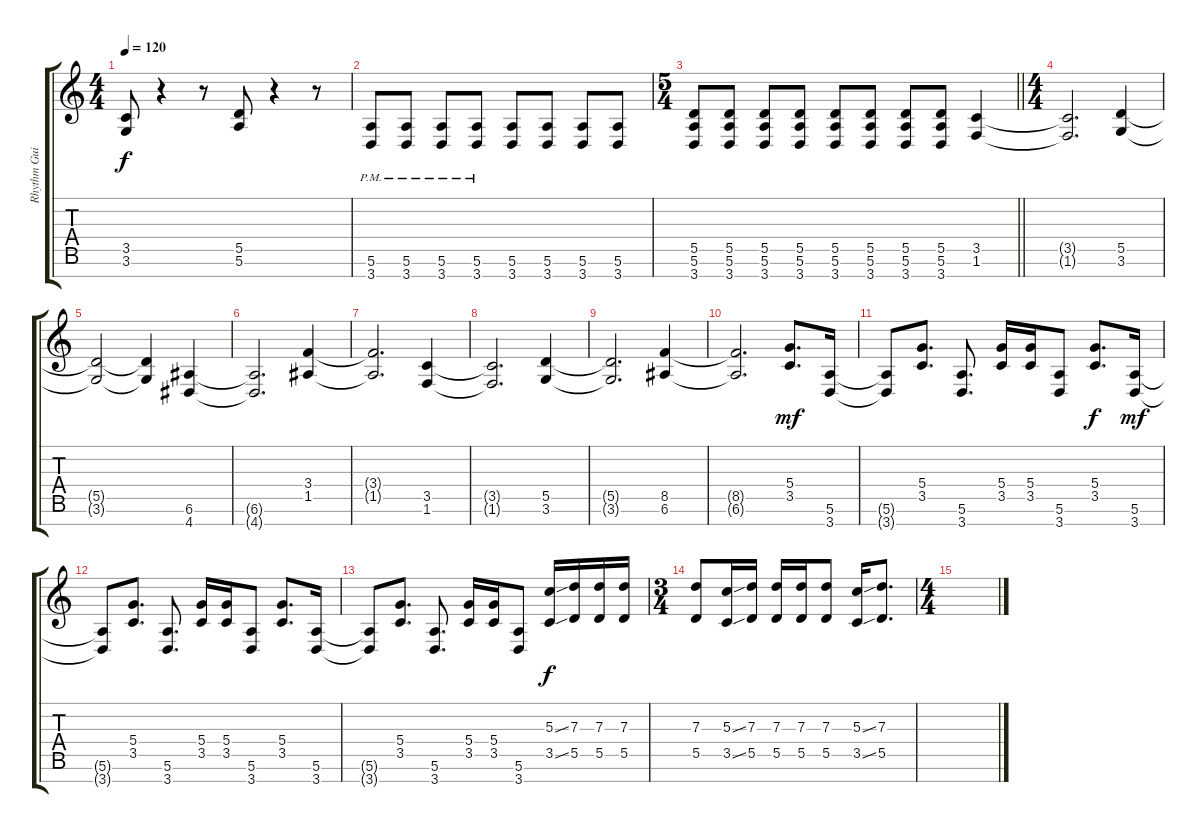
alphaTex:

\track ("Rhythm Guitar" "Rhythm Gui") {instrument overdrivenguitar}
\staff {score tabs}
\tuning (E4 B3 G3 D3 A2 E2 B1) {hide}
\ts (4 4)
\tempo 120
\clef g2
\ks c
(3.5 3.6).8{dy f} r.4 r.8 (5.5 5.6).8 r.4 r.8 |
(5.6{pm} 3.7).8 (5.6{pm} 3.7).8 (5.6{pm} 3.7).8 (5.6{pm} 3.7).8 (5.6 3.7).8 (5.6 3.7).8 (5.6 3.7).8 (5.6 3.7).8 |
\ts (5 4)
\barLineRight lightlight
(5.5 5.6 3.7).8 (5.5 5.6 3.7).8 (5.5 5.6 3.7).8 (5.5 5.6 3.7).8 (5.5 5.6 3.7).8 (5.5 5.6 3.7).8 (5.5 5.6 3.7).8 (5.5 5.6 3.7).8 (3.5 1.6).4 |
\ts (4 4)
\section ("" "")
(3.5{t} 1.6{t}).2{d instrument distortionguitar} (5.5 3.6).4 |
(5.5{t} 3.6{t}).2 (5.5{t} 3.6{t}).4 (6.6 4.7).4 |
(6.6{t} 4.7{t}).2{d} (3.4 1.5).4 |
(3.4{t} 1.5{t}).2{d} (3.5 1.6).4 |
(3.5{t} 1.6{t}).2{d} (5.5 3.6).4 |
(5.5{t} 3.6{t}).2{d} (8.5 6.6).4 |
(8.5{t} 6.6{t}).2{d} (5.4 3.5).8{d dy mf} (5.6 3.7).16 |
(5.6{t} 3.7{t}).8 (5.4 3.5).8{d} (5.6 3.7).8{d} (5.4 3.5).16 (5.4 3.5).16 (5.6 3.7).8 (5.4 3.5).8{d dy f} (5.6 3.7).16{dy mf} |
(5.6{t} 3.7{t}).8 (5.4 3.5).8{d} (5.6 3.7).8{d} (5.4 3.5).16 (5.4 3.5).16 (5.6 3.7).8 (5.4 3.5).8{d} (5.6 3.7).16 |
(5.6{t} 3.7{t}).8 (5.4 3.5).8{d} (5.6 3.7).8{d} (5.4 3.5).16 (5.4 3.5).16 (5.6 3.7).8 (5.3{ss} 3.5{ss}).16{dy f} (7.3 5.5).16 (7.3 5.5).16 (7.3 5.5).16 |
\ts (3 4)
(7.3 5.5).8 (5.3{ss} 3.5{ss}).16 (7.3 5.5).16 (7.3 5.5).16 (7.3 5.5).16 (7.3 5.5).8 (5.3{ss} 3.5{ss}).16 (7.3 5.5).8{d} |
\ts (4 4)
